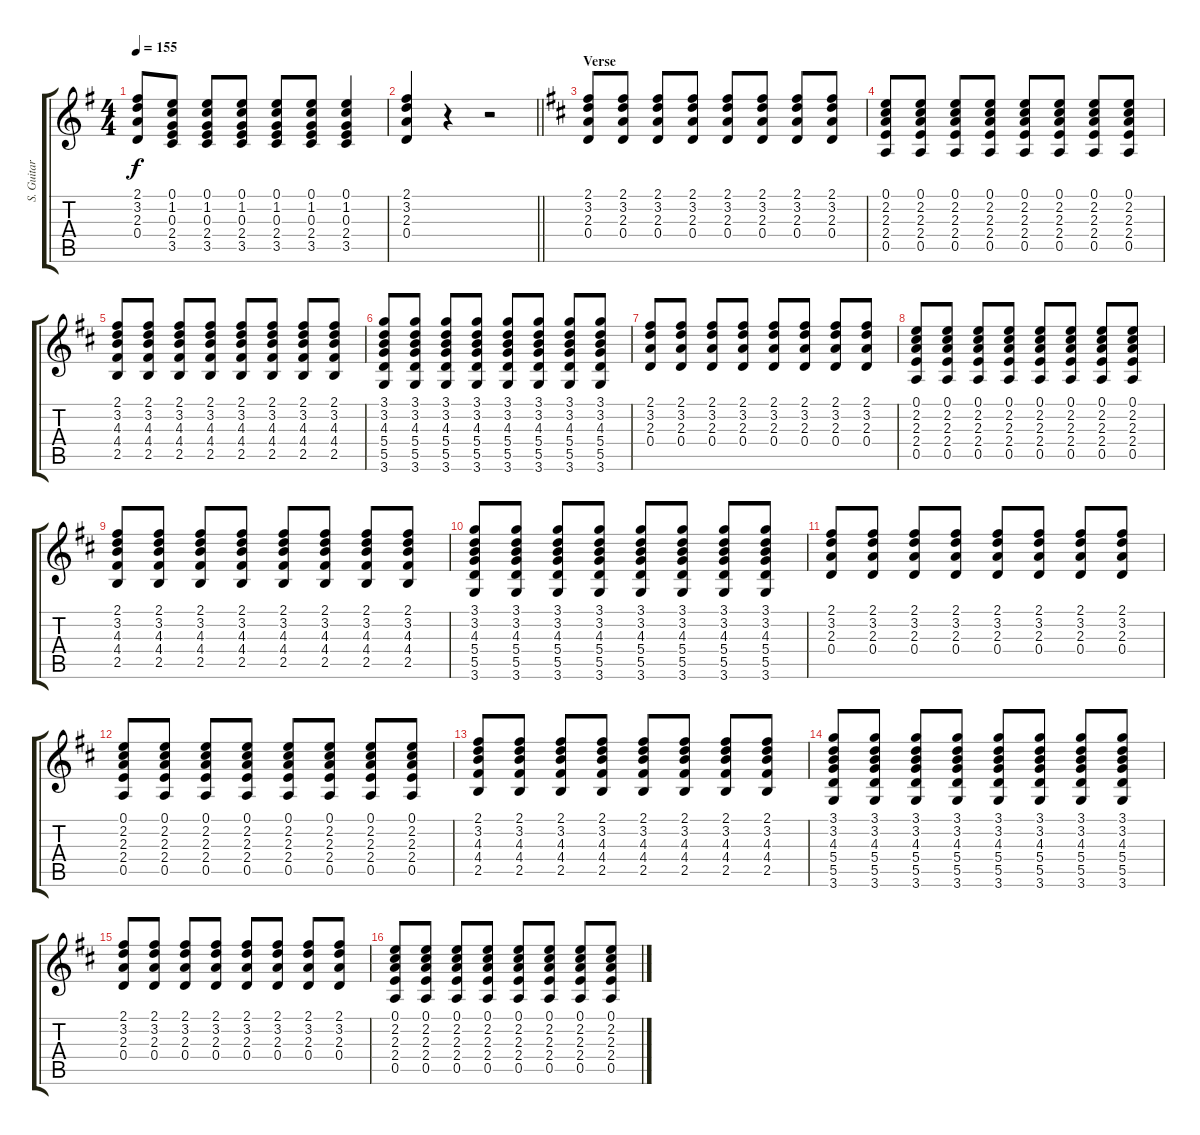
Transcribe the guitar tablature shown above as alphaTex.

\track ("S. Guitar" "S. Guitar") {instrument overdrivenguitar}
\staff {score tabs}
\tuning (E4 B3 G3 D3 A2 E2) {hide}
\ts (4 4)
\tempo 155
\clef g2
\ks g
(2.1{t} 3.2{t} 2.3{t} 0.4{t}).8{dy f} (0.1 1.2 0.3 2.4 3.5).8 (0.1 1.2 0.3 2.4 3.5).8 (0.1 1.2 0.3 2.4 3.5).8 (0.1 1.2 0.3 2.4 3.5).8 (0.1 1.2 0.3 2.4 3.5).8 (0.1 1.2 0.3 2.4 3.5).4 |
\barLineRight lightlight
(2.1 3.2 2.3 0.4).4 r.4 r.2 |
\section ("" "Verse")
\ks d
(2.1 3.2 2.3 0.4).8 (2.1 3.2 2.3 0.4).8 (2.1 3.2 2.3 0.4).8 (2.1 3.2 2.3 0.4).8 (2.1 3.2 2.3 0.4).8 (2.1 3.2 2.3 0.4).8 (2.1 3.2 2.3 0.4).8 (2.1 3.2 2.3 0.4).8 |
(0.1 2.2 2.3 2.4 0.5).8 (0.1 2.2 2.3 2.4 0.5).8 (0.1 2.2 2.3 2.4 0.5).8 (0.1 2.2 2.3 2.4 0.5).8 (0.1 2.2 2.3 2.4 0.5).8 (0.1 2.2 2.3 2.4 0.5).8 (0.1 2.2 2.3 2.4 0.5).8 (0.1 2.2 2.3 2.4 0.5).8 |
(2.1 3.2 4.3 4.4 2.5).8 (2.1 3.2 4.3 4.4 2.5).8 (2.1 3.2 4.3 4.4 2.5).8 (2.1 3.2 4.3 4.4 2.5).8 (2.1 3.2 4.3 4.4 2.5).8 (2.1 3.2 4.3 4.4 2.5).8 (2.1 3.2 4.3 4.4 2.5).8 (2.1 3.2 4.3 4.4 2.5).8 |
(3.1 3.2 4.3 5.4 5.5 3.6).8 (3.1 3.2 4.3 5.4 5.5 3.6).8 (3.1 3.2 4.3 5.4 5.5 3.6).8 (3.1 3.2 4.3 5.4 5.5 3.6).8 (3.1 3.2 4.3 5.4 5.5 3.6).8 (3.1 3.2 4.3 5.4 5.5 3.6).8 (3.1 3.2 4.3 5.4 5.5 3.6).8 (3.1 3.2 4.3 5.4 5.5 3.6).8 |
(2.1 3.2 2.3 0.4).8 (2.1 3.2 2.3 0.4).8 (2.1 3.2 2.3 0.4).8 (2.1 3.2 2.3 0.4).8 (2.1 3.2 2.3 0.4).8 (2.1 3.2 2.3 0.4).8 (2.1 3.2 2.3 0.4).8 (2.1 3.2 2.3 0.4).8 |
(0.1 2.2 2.3 2.4 0.5).8 (0.1 2.2 2.3 2.4 0.5).8 (0.1 2.2 2.3 2.4 0.5).8 (0.1 2.2 2.3 2.4 0.5).8 (0.1 2.2 2.3 2.4 0.5).8 (0.1 2.2 2.3 2.4 0.5).8 (0.1 2.2 2.3 2.4 0.5).8 (0.1 2.2 2.3 2.4 0.5).8 |
(2.1 3.2 4.3 4.4 2.5).8 (2.1 3.2 4.3 4.4 2.5).8 (2.1 3.2 4.3 4.4 2.5).8 (2.1 3.2 4.3 4.4 2.5).8 (2.1 3.2 4.3 4.4 2.5).8 (2.1 3.2 4.3 4.4 2.5).8 (2.1 3.2 4.3 4.4 2.5).8 (2.1 3.2 4.3 4.4 2.5).8 |
(3.1 3.2 4.3 5.4 5.5 3.6).8 (3.1 3.2 4.3 5.4 5.5 3.6).8 (3.1 3.2 4.3 5.4 5.5 3.6).8 (3.1 3.2 4.3 5.4 5.5 3.6).8 (3.1 3.2 4.3 5.4 5.5 3.6).8 (3.1 3.2 4.3 5.4 5.5 3.6).8 (3.1 3.2 4.3 5.4 5.5 3.6).8 (3.1 3.2 4.3 5.4 5.5 3.6).8 |
(2.1 3.2 2.3 0.4).8 (2.1 3.2 2.3 0.4).8 (2.1 3.2 2.3 0.4).8 (2.1 3.2 2.3 0.4).8 (2.1 3.2 2.3 0.4).8 (2.1 3.2 2.3 0.4).8 (2.1 3.2 2.3 0.4).8 (2.1 3.2 2.3 0.4).8 |
(0.1 2.2 2.3 2.4 0.5).8 (0.1 2.2 2.3 2.4 0.5).8 (0.1 2.2 2.3 2.4 0.5).8 (0.1 2.2 2.3 2.4 0.5).8 (0.1 2.2 2.3 2.4 0.5).8 (0.1 2.2 2.3 2.4 0.5).8 (0.1 2.2 2.3 2.4 0.5).8 (0.1 2.2 2.3 2.4 0.5).8 |
(2.1 3.2 4.3 4.4 2.5).8 (2.1 3.2 4.3 4.4 2.5).8 (2.1 3.2 4.3 4.4 2.5).8 (2.1 3.2 4.3 4.4 2.5).8 (2.1 3.2 4.3 4.4 2.5).8 (2.1 3.2 4.3 4.4 2.5).8 (2.1 3.2 4.3 4.4 2.5).8 (2.1 3.2 4.3 4.4 2.5).8 |
(3.1 3.2 4.3 5.4 5.5 3.6).8 (3.1 3.2 4.3 5.4 5.5 3.6).8 (3.1 3.2 4.3 5.4 5.5 3.6).8 (3.1 3.2 4.3 5.4 5.5 3.6).8 (3.1 3.2 4.3 5.4 5.5 3.6).8 (3.1 3.2 4.3 5.4 5.5 3.6).8 (3.1 3.2 4.3 5.4 5.5 3.6).8 (3.1 3.2 4.3 5.4 5.5 3.6).8 |
(2.1 3.2 2.3 0.4).8 (2.1 3.2 2.3 0.4).8 (2.1 3.2 2.3 0.4).8 (2.1 3.2 2.3 0.4).8 (2.1 3.2 2.3 0.4).8 (2.1 3.2 2.3 0.4).8 (2.1 3.2 2.3 0.4).8 (2.1 3.2 2.3 0.4).8 |
(0.1 2.2 2.3 2.4 0.5).8 (0.1 2.2 2.3 2.4 0.5).8 (0.1 2.2 2.3 2.4 0.5).8 (0.1 2.2 2.3 2.4 0.5).8 (0.1 2.2 2.3 2.4 0.5).8 (0.1 2.2 2.3 2.4 0.5).8 (0.1 2.2 2.3 2.4 0.5).8 (0.1 2.2 2.3 2.4 0.5).8
